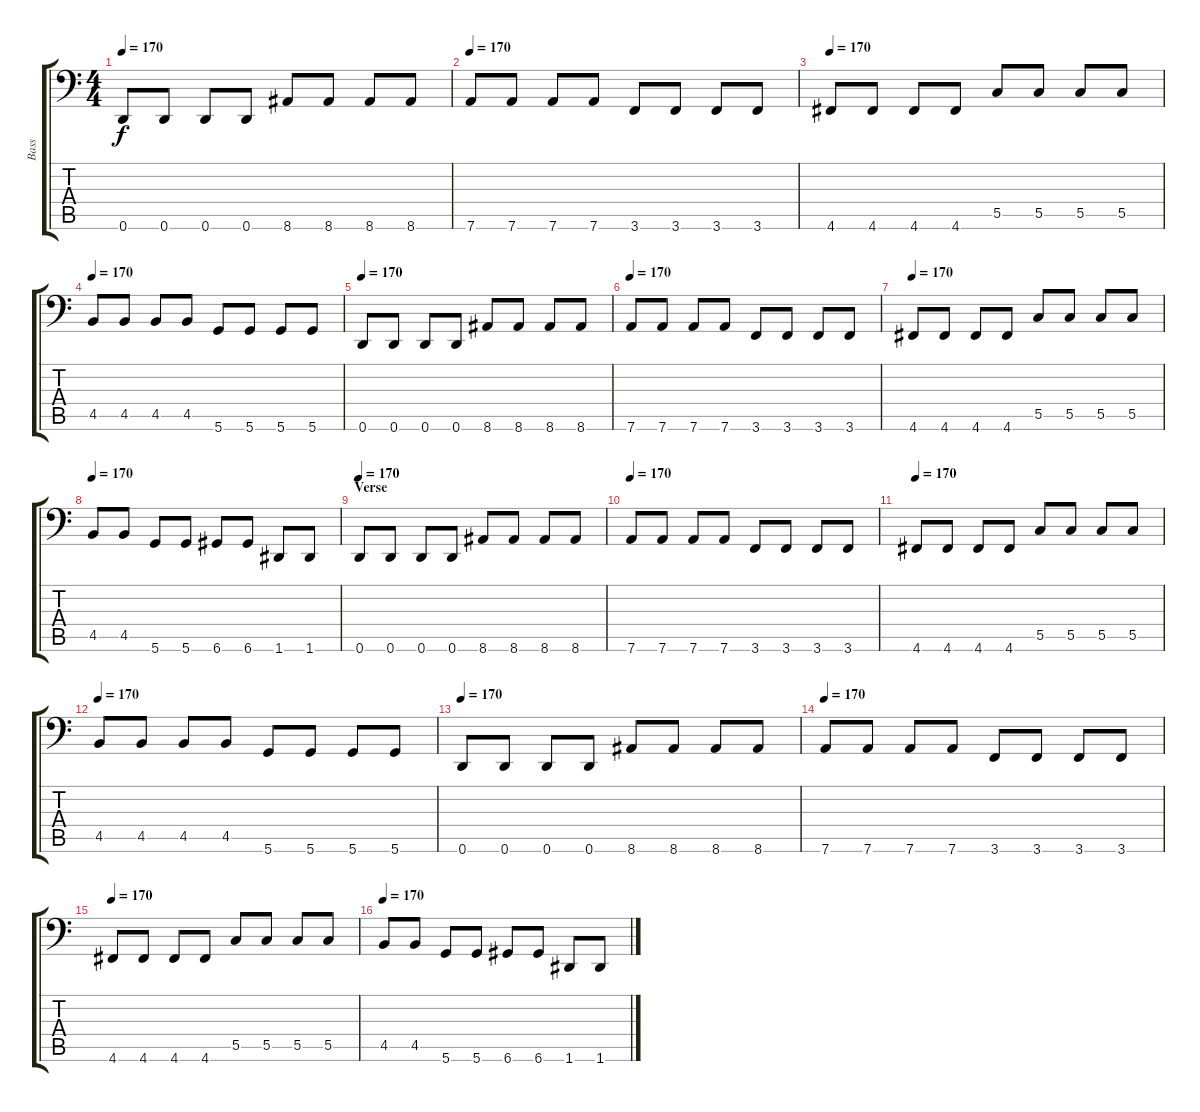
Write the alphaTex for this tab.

\track ("Bass" "Bass") {instrument electricbasspick}
\staff {score tabs}
\tuning (D3 A2 F2 C2 G1 D1) {hide}
\ts (4 4)
\tempo 170
\clef f4
\ks c
0.6.8{dy f} 0.6.8 0.6.8 0.6.8 8.6.8 8.6.8 8.6.8 8.6.8 |
\tempo 170
7.6.8 7.6.8 7.6.8 7.6.8 3.6.8 3.6.8 3.6.8 3.6.8 |
\tempo 170
4.6.8 4.6.8 4.6.8 4.6.8 5.5.8 5.5.8 5.5.8 5.5.8 |
\tempo 170
4.5.8 4.5.8 4.5.8 4.5.8 5.6.8 5.6.8 5.6.8 5.6.8 |
\tempo 170
0.6.8 0.6.8 0.6.8 0.6.8 8.6.8 8.6.8 8.6.8 8.6.8 |
\tempo 170
7.6.8 7.6.8 7.6.8 7.6.8 3.6.8 3.6.8 3.6.8 3.6.8 |
\tempo 170
4.6.8 4.6.8 4.6.8 4.6.8 5.5.8 5.5.8 5.5.8 5.5.8 |
\tempo 170
4.5.8 4.5.8 5.6.8 5.6.8 6.6.8 6.6.8 1.6.8 1.6.8 |
\section ("" "Verse")
\tempo 170
0.6.8 0.6.8 0.6.8 0.6.8 8.6.8 8.6.8 8.6.8 8.6.8 |
\tempo 170
7.6.8 7.6.8 7.6.8 7.6.8 3.6.8 3.6.8 3.6.8 3.6.8 |
\tempo 170
4.6.8 4.6.8 4.6.8 4.6.8 5.5.8 5.5.8 5.5.8 5.5.8 |
\tempo 170
4.5.8 4.5.8 4.5.8 4.5.8 5.6.8 5.6.8 5.6.8 5.6.8 |
\tempo 170
0.6.8 0.6.8 0.6.8 0.6.8 8.6.8 8.6.8 8.6.8 8.6.8 |
\tempo 170
7.6.8 7.6.8 7.6.8 7.6.8 3.6.8 3.6.8 3.6.8 3.6.8 |
\tempo 170
4.6.8 4.6.8 4.6.8 4.6.8 5.5.8 5.5.8 5.5.8 5.5.8 |
\tempo 170
4.5.8 4.5.8 5.6.8 5.6.8 6.6.8 6.6.8 1.6.8 1.6.8
